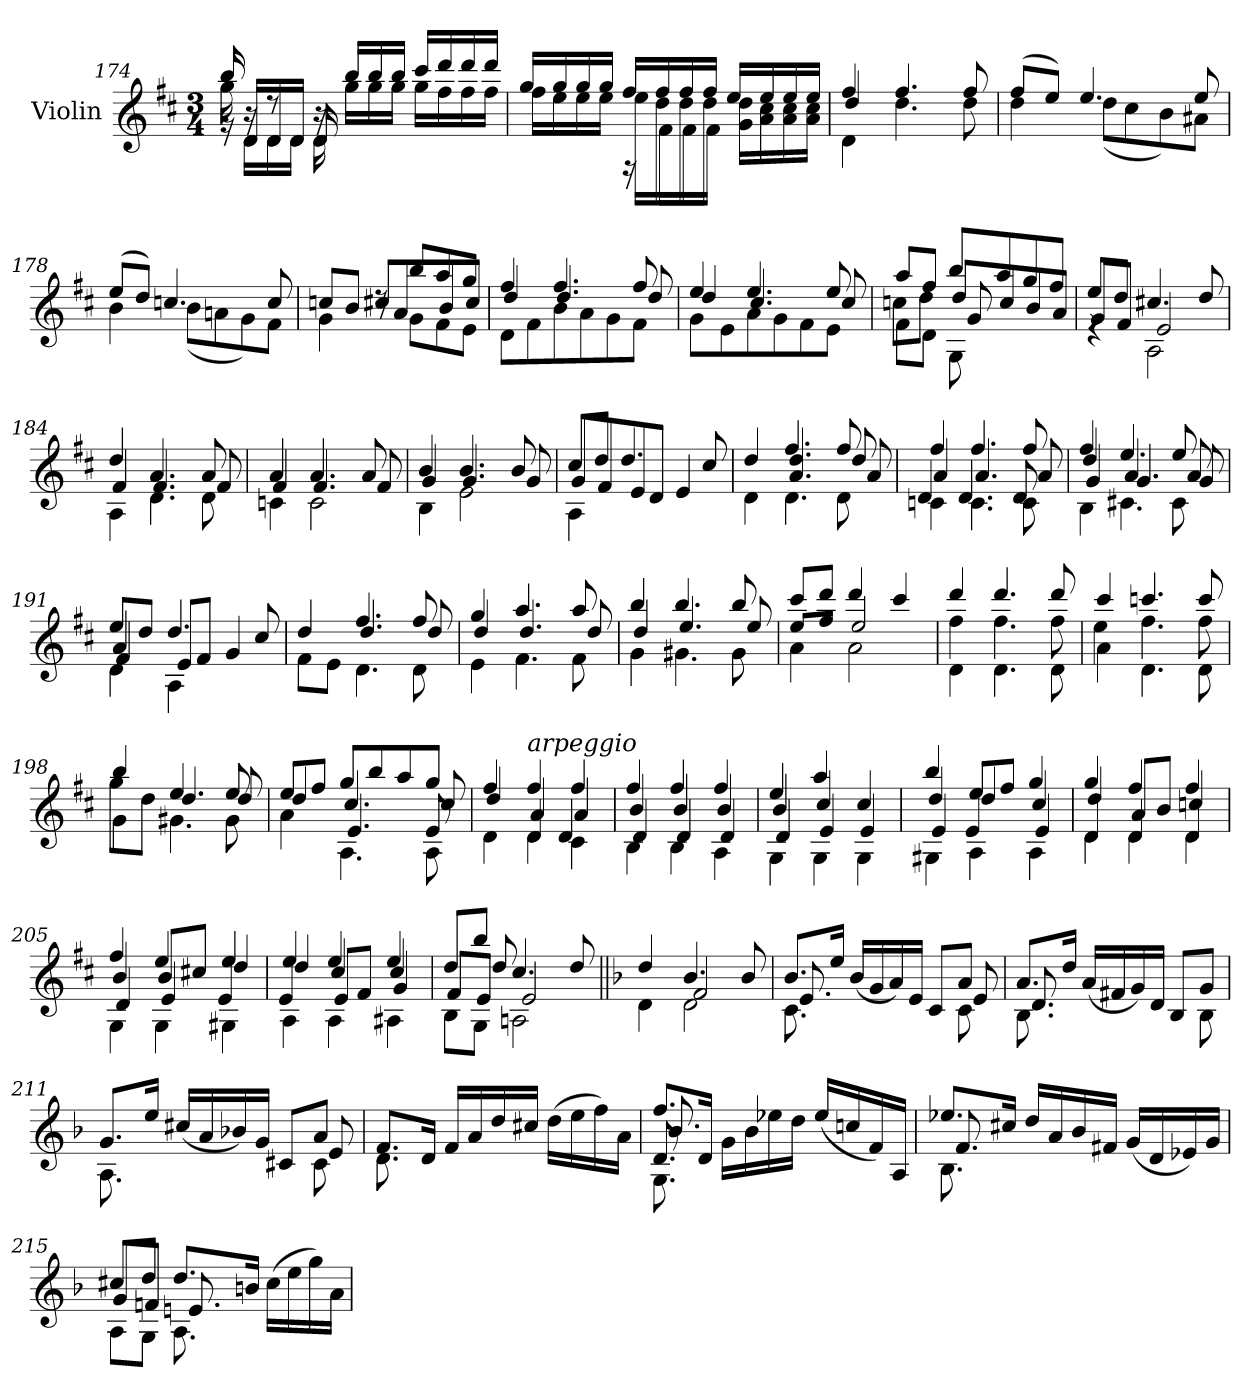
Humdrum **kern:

**kern
*part1
*staff1
*I"Violin
*I'Vln.
*clefG2
*k[f#c#]
*M3/4
=174
*^
*	*^
16bb/	16rg	16gg\
16r	16d\LL	16d/LL
8rdd	16d\	16d/
.	16d\JJ	16d/JJ
16r	16d\	16d/
16bb/LL	16ryy	16gg\LL
16bb/	8ryy	16gg\
16bb/JJ	.	16gg\JJ
16ccc#/LL	4ryy	16gg\LL
16ddd/	.	16ff#\
16ddd/	.	16ff#\
16ddd/JJ	.	16ff#\JJ
=175	=175	=175
16gg/LL	16ff#\LL	4ryy
16gg/	16ee\	.
16gg/	16ee\	.
16gg/JJ	16ee\JJ	.
16ff#/LL	16ee\LL	16rF
16ff#/	16dd\	16f#\LL
16ff#/	16dd\	16f#\
16ff#/JJ	16dd\JJ	16f#\JJ
16ee/LL	16g\ 16dd\LL	4ryy
16ee/	16a\ 16cc#\	.
16ee/	16a\ 16cc#\	.
16ee/JJ	16a\ 16cc#\JJ	.
=176	=176	=176
4ff#/	4d\	4dd/
4.ff#/	4.dd\	2ryy
8ff#/	8dd\	.
*	*v	*v
!!LO:LB:g=z
=177	=177
(>8ff#/L	4dd\
8ee/J)	.
4.ee/	(<8dd\L
.	8cc#\
.	8b\)
8ee/	8a#X\J
=178	=178
(>8ee/L	4b\
8dd/J)	.
4.ccn/	(<8b\L
.	8an\
.	8g\)
8cc/	8f#\J
=179	=179
*	*^
8ccn/L	4g\	4ryy
8b/J	.	.
8rdd	8r	8cc#X/L
8bb/L	8g\L	8a/
8aa/	8f#\	8b/
8gg/J	8e\J	8cc#/J
=180	=180	=180
4ff#/	8d\L	4dd/
.	8f#\	.
4.ff#/	8b\	4.dd/
.	8a\	.
.	8g\	.
8ff#/	8f#\J	8dd/
=181	=181	=181
4ee/	8g\L	4dd/
.	8e\	.
4.ee/	8a\	4.cc#/
.	8g\	.
.	8f#\	.
8ee/	8e\J	8cc#/
=182	=182	=182
*	*	*^
8aa/L	8f#\L	4ryy	8ccn\L
8ff#/J	8d\J	.	8dd\J
8bb/L	8G\	8dd/L	8g/
8aa/	8ryy	8cc/	8ryy
8gg/	4ryy	8b/	4ryy
8ff#/J	.	8a/J	.
*	*	*v	*v
!!LO:LB:g=z
=183	=183	=183
8ee/L	4re	8g/L
8dd/J	.	8f#/J
4.cc#X/	2A\	2e/
8dd/	.	.
=184	=184	=184
4dd/	4A\	4f#/
4.a/	4.d\	4.f#/
8a/	8d\	8f#/
=185	=185	=185
4a/	4cn\	4f#/
4.a/	2c\	4.f#/
8a/	.	8f#/
=186	=186	=186
4b/	4B\	4g/
4.b/	2e\	4.g/
8b/	.	8g/
=187	=187	=187
8cc#/L	4A\	8g/L
8dd/J	.	8f#/
4.dd/	2ryy	8e/
.	.	8d/J
.	.	4e/
8cc#/	.	.
=188	=188	=188
*	*	*^
4dd/	4d\	4ryy	4ryy
4.ff#/	4.d\	4.dd/	4.a/
8ff#/	8d\	8dd/	8a/
=189	=189	=189	=189
4ff#/	4cn\	4a/	4d/
4.ff#/	4.c\	4.a/	4.d/
8ff#/	8c\	8a/	8d/
=190	=190	=190	=190
4ff#/	4B\	4dd/	4g/
4.ee/	4.c#X\	4.a/	4.g/
8ee/	8c#\	8a/	8g/
!!LO:LB:g=z	!!	!!	!!
=191	=191	=191	=191
8ee/L	4d\	4a/	4f#/
8dd/J	.	.	.
4.dd/	4A\	8e/L	2ryy
.	.	8f#/J	.
.	4ryy	4g/	.
8cc#/	.	.	.
*	*	*v	*v
=192	=192	=192
4dd/	8f#\L	4ryy
.	8e\J	.
4.ff#/	4.d\	4.dd/
8ff#/	8d\	8dd/
=193	=193	=193
4gg/	4e\	4dd/
4.aa/	4.f#\	4.dd/
8aa/	8f#\	8dd/
=194	=194	=194
4bb/	4g\	4dd/
4.bb/	4.g#X\	4.ee/
8bb/	8g#\	8ee/
=195	=195	=195
8ccc#/L	4a\	8ee/L
8ddd/J	.	8ff#/J
4ddd/	2a\	2ee/
4ccc#/	.	.
=196	=196	=196
4ddd/	4d\	4ff#\
4.ddd/	4.d\	4.ff#\
8ddd/	8d\	8ff#\
=197	=197	=197
4ccc#/	4a\	4ee\
4.cccn/	4.d\	4.ff#\
8ccc/	8d\	8ff#\
=198	=198	=198
4bb/	4g\	8gg\L
.	.	8dd\J
4.ee/	4.g#X\	4.dd/
8ee/	8g#\	8dd/
!!LO:LB:g=z	!!	!!
=199	=199	=199
*	*	*^
8ee/L	4a\	4dd/	4ryy
8ff#/J	.	.	.
8gg/L	4.A\	4.cc#/	4.e/
8bb/	.	.	.
8aa/	.	.	.
8gg/J	8A\	8cc#/	8e/
=200	=200	=200	=200
4ff#/	4d\	4dd/	4ryy
!LO:TX:a:i:t=arpeggio	!	!	!
4ff#/	4d\	4a/	4d/
4ff#/	4c#\	4a/	4d/
=201	=201	=201	=201
4ff#/	4B\	4b/	4d/
4ff#/	4B\	4b/	4d/
4ff#/	4A\	4b/	4d/
=202	=202	=202	=202
4ee/	4G\	4b/	4d/
4aa/	4G\	4cc#/	4e/
4cc#/	4G\	4ryy	4e/
=203	=203	=203	=203
4bb/	4G#X\	4dd/	4e/
8ee/L	4A\	4dd/	4e/
8ff#/J	.	.	.
4gg/	4A\	4cc#/	4e/
=204	=204	=204	=204
4gg/	4d\	4dd/	4d/
4ff#/	4d\	8a/L	4d/
.	.	8b/J	.
4ff#/	4d\	4ccn/	4d/
=205	=205	=205	=205
4ff#/	4G\	4b/	4d/
4ee/	4G\	8b/L	4e/
.	.	8cc#X/J	.
4ee/	4G#X\	4dd/	4e/
=206	=206	=206	=206
4ee/	4A\	4dd/	4e/
4ee/	4A\	4cc#/	8e/L
.	.	.	8f#/J
4ee/	4A#X\	4cc#/	4g/
!!LO:LB:g=z	!!	!!	!!
=207	=207	=207	=207
8dd/L	8B\L	8f#/L	8ryy
8bb/J	8G\J	8e/J	8dd/
4.cc#/	2An\	2e/	2ryy
8dd/	.	.	.
*v	*v	*v	*v
=208||
*k[b-]
*^
*	*^
4dd/	4d\	4ryy
4.b-/	2d\	2f/
8b-/	.	.
=209	=209	=209
8.b-/L	8.c\	8.e/
16ee/Jk	16ryy	16ryy
(<16b-/LL	4ryy	4ryy
16g/	.	.
16a/)	.	.
16e/JJ	.	.
8c/L	8ryy	8ryy
8a/J	8c\	8e/
=210	=210	=210
8.a/L	8.B-\	8.d/
16dd/Jk	16ryy	16ryy
(<16a/LL	4ryy	2ryy
16f#X/	.	.
16g/)	.	.
16d/JJ	.	.
8B-/L	8ryy	.
8g/J	8B-\	.
=211	=211	=211
8.g/L	8.A\	2ryy
16ee/Jk	16ryy	.
(<16cc#X/LL	4ryy	.
16a/	.	.
16b-X/)	.	.
16g/JJ	.	.
8c#X/L	8ryy	8ryy
8a/J	8c#\	8e/
*	*v	*v
=212	=212
8.f/L	8.d\
16d/Jk	16ryy
16f/LL	2ryy
16a/	.
16dd/	.
16cc#X/JJ	.
(>16dd\LL	.
16ee\	.
16ff\)	.
16a\JJ	.
!!LO:PB:g=z	!!
=213	=213
*^	*^
8.ff/L	8.G\	8.b-/	8.d/
16d/Jk	16ryy	16ryy	16ryy
16g\LL	2ryy	2ryy	2ryy
16b-\	.	.	.
16ee-X\	.	.	.
16dd\JJ	.	.	.
(<16ee-/LL	.	.	.
16ccn/	.	.	.
16f/)	.	.	.
16A/JJ	.	.	.
*	*	*v	*v
=214	=214	=214
8.ee-X/L	8.B-\	8.f/
16cc#X/Jk	16ryy	16ryy
16dd/LL	2ryy	2ryy
16a/	.	.
16b-/	.	.
16f#X/JJ	.	.
(<16g/LL	.	.
16d/	.	.
16e-X/)	.	.
16g/JJ	.	.
=215	=215	=215
8cc#X/L	8A\L	8g/L
8dd/J	8G\J	8fn/J
8.dd/L	8.A\	8.en/
16bn/Jk	16ryy	16ryy
(>16cc#\LL	4ryy	4ryy
16ee\	.	.
16gg\)	.	.
16a\JJ	.	.
*v	*v	*v
=
*-
